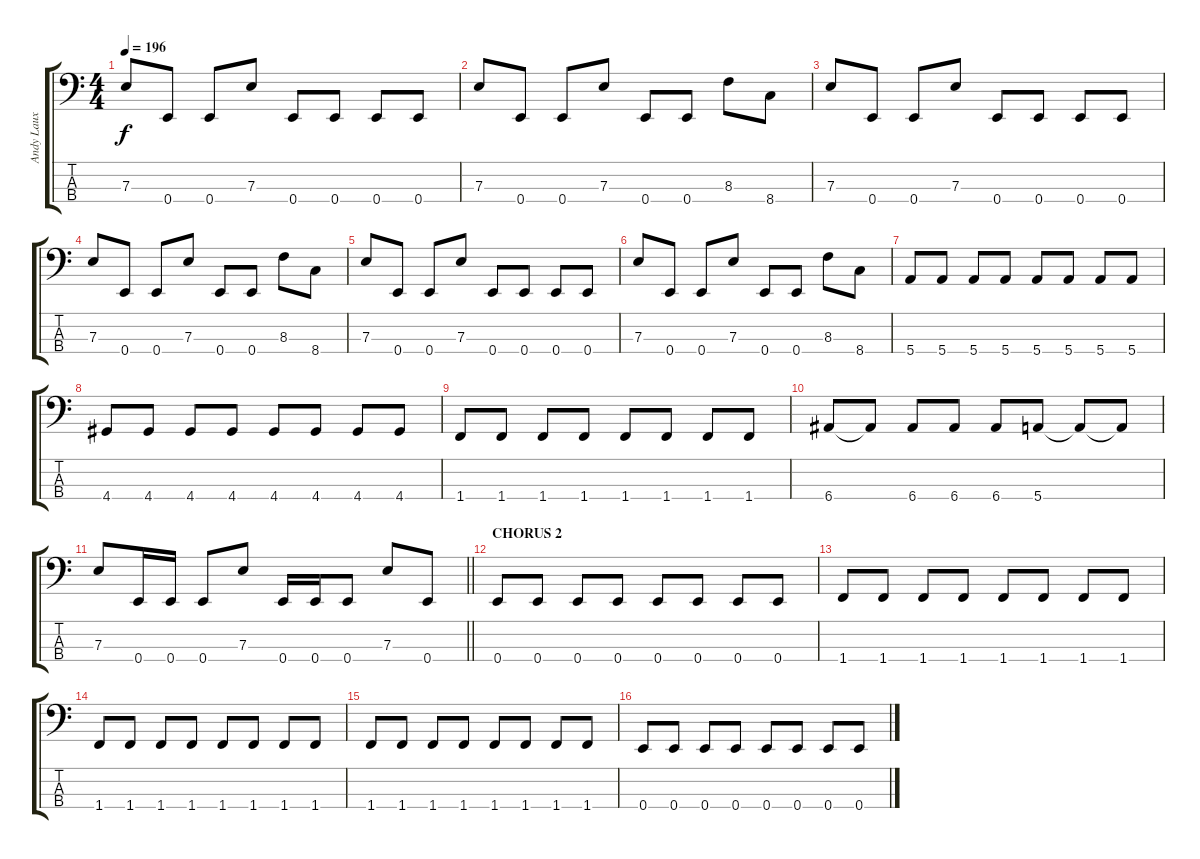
\track ("Andy Laux" "Andy Laux") {instrument electricbasspick}
\staff {score tabs}
\tuning (G2 D2 A1 E1) {hide}
\ts (4 4)
\tempo 196
\clef f4
\ks c
7.3.8{dy f} 0.4.8 0.4.8 7.3.8 0.4.8 0.4.8 0.4.8 0.4.8 |
7.3.8 0.4.8 0.4.8 7.3.8 0.4.8 0.4.8 8.3.8 8.4.8 |
7.3.8 0.4.8 0.4.8 7.3.8 0.4.8 0.4.8 0.4.8 0.4.8 |
7.3.8 0.4.8 0.4.8 7.3.8 0.4.8 0.4.8 8.3.8 8.4.8 |
7.3.8 0.4.8 0.4.8 7.3.8 0.4.8 0.4.8 0.4.8 0.4.8 |
7.3.8 0.4.8 0.4.8 7.3.8 0.4.8 0.4.8 8.3.8 8.4.8 |
5.4.8 5.4.8 5.4.8 5.4.8 5.4.8 5.4.8 5.4.8 5.4.8 |
4.4.8 4.4.8 4.4.8 4.4.8 4.4.8 4.4.8 4.4.8 4.4.8 |
1.4.8 1.4.8 1.4.8 1.4.8 1.4.8 1.4.8 1.4.8 1.4.8 |
6.4.8 6.4{t}.8 6.4.8 6.4.8 6.4.8 5.4.8 5.4{t}.8 5.4{t}.8 |
\barLineRight lightlight
7.3.8 0.4.16 0.4.16 0.4.8 7.3.8 0.4.16 0.4.16 0.4.8 7.3.8 0.4.8 |
\section ("" "CHORUS 2")
0.4.8 0.4.8 0.4.8 0.4.8 0.4.8 0.4.8 0.4.8 0.4.8 |
1.4.8 1.4.8 1.4.8 1.4.8 1.4.8 1.4.8 1.4.8 1.4.8 |
1.4.8 1.4.8 1.4.8 1.4.8 1.4.8 1.4.8 1.4.8 1.4.8 |
1.4.8 1.4.8 1.4.8 1.4.8 1.4.8 1.4.8 1.4.8 1.4.8 |
0.4.8 0.4.8 0.4.8 0.4.8 0.4.8 0.4.8 0.4.8 0.4.8
